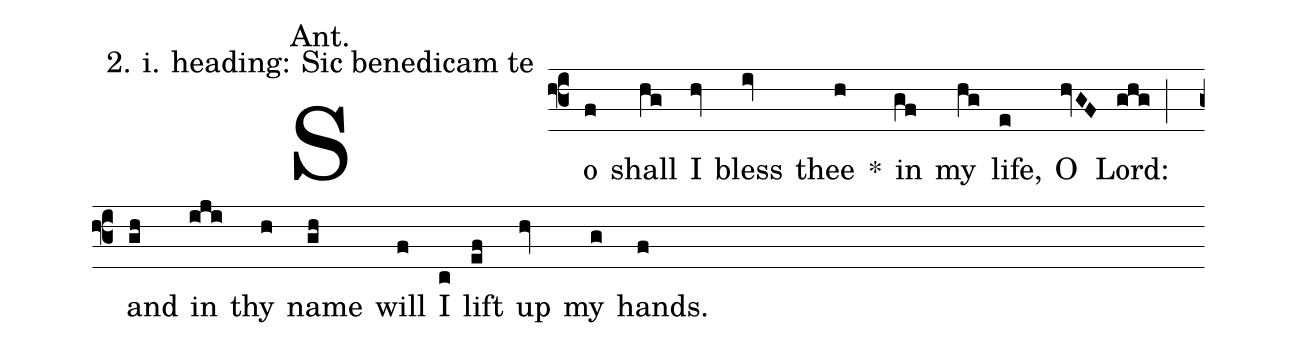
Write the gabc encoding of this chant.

annotation: Ant.;
%%
(f3) So(f) shall(hg) I(hv) bless(iv) thee(h) <sp>*</sp>() in(gf) my(hg) life,(e) O(hvGF) Lord:(ghg;) and(gh) in(iji) thy(h) name(gh) will(f) I(c) lift(ef) up(hv) my(g) hands.(f)
